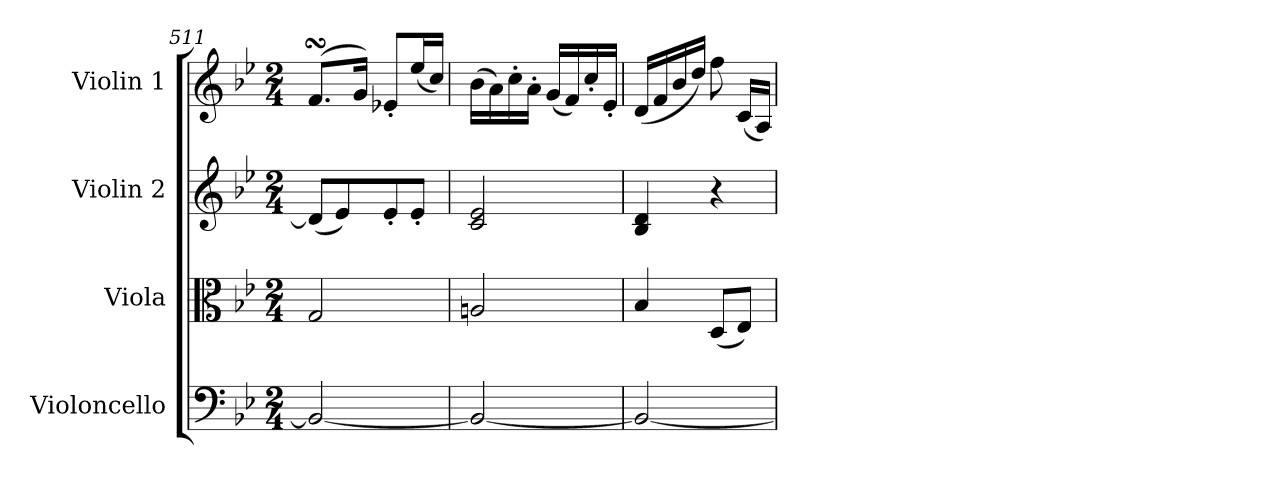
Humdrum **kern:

**kern	**kern	**kern	**kern
*part4	*part3	*part2	*part1
*staff4	*staff3	*staff2	*staff1
*I"Violoncello	*I"Viola	*I"Violin 2	*I"Violin 1
*I'Vc	*I'Vla	*I'Vln	*I'Vln
*clefF4	*clefC3	*clefG2	*clefG2
*k[b-e-]	*k[b-e-]	*k[b-e-]	*k[b-e-]
*M2/4	*M2/4	*M2/4	*M2/4
=511	=511	=511	=511
*	*	*	*^
2BB-/_	2G/	(<8d/L]	(<8.fsSSS/L	4en!/yy
.	.	8e-/)	.	.
.	.	.	16g/Jk)	.
.	.	8e-'/	8e-X'/L	4ryy
.	.	8e-'/J	(<16ee-/L	.
.	.	.	16cc/JJ)	.
*	*	*	*v	*v
=512	=512	=512	=512
2BB-/_	2An/	2c/ 2e-/	(>16b-\LL
.	.	.	16a\)
.	.	.	16cc'\
.	.	.	16a'\JJ
.	.	.	(<16g/LL
.	.	.	16f/)
.	.	.	16cc'/
.	.	.	16e-'/JJ
=513	=513	=513	=513
2BB-/_	4B-/	4B-/ 4d/	(<16d/LL
.	.	.	16f/
.	.	.	16b-/
.	.	.	16dd/JJ)
.	(<8D/L	4r	8ff\
.	8E-/J)	.	(<16c/LL
.	.	.	16A/JJ)
=	=	=	=
*-	*-	*-	*-
